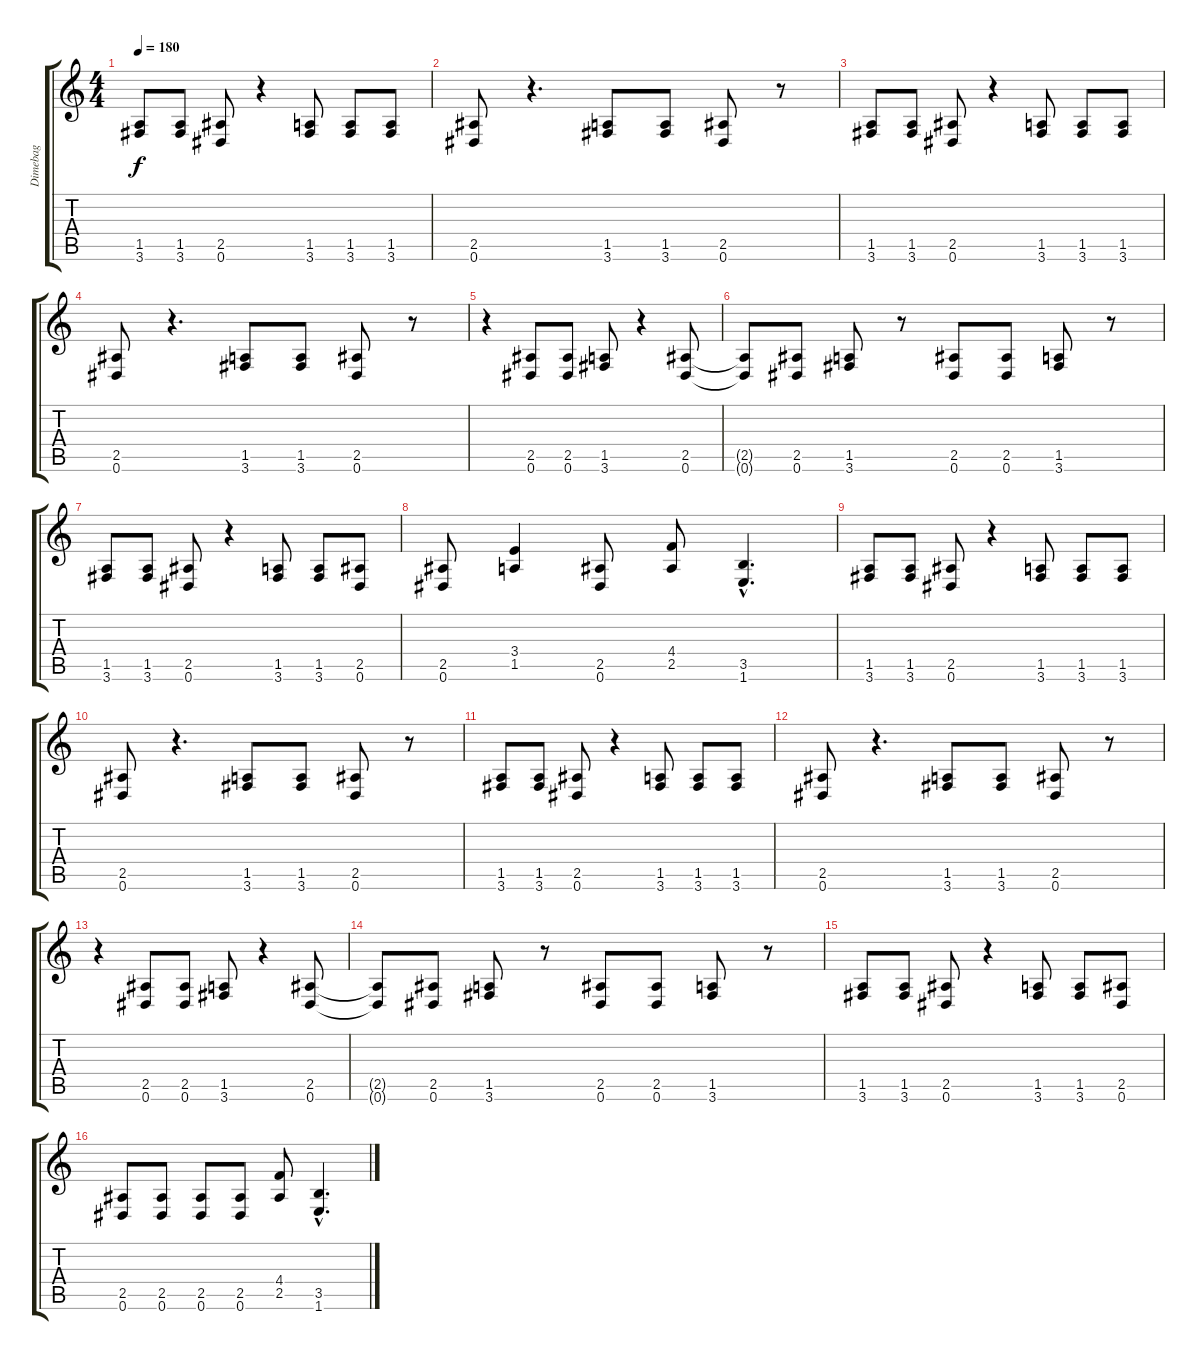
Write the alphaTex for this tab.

\track ("Dimebag" "Dimebag") {instrument distortionguitar}
\staff {score tabs}
\tuning (Eb4 Bb3 Gb3 Db3 Ab2 Eb2) {hide}
\ts (4 4)
\tempo 180
\clef g2
\ks c
(1.5 3.6).8{dy f} (1.5 3.6).8 (2.5 0.6).8 r.4 (1.5 3.6).8 (1.5 3.6).8 (1.5 3.6).8 |
(2.5 0.6).8 r.4{d} (1.5 3.6).8 (1.5 3.6).8 (2.5 0.6).8 r.8 |
(1.5 3.6).8 (1.5 3.6).8 (2.5 0.6).8 r.4 (1.5 3.6).8 (1.5 3.6).8 (1.5 3.6).8 |
(2.5 0.6).8 r.4{d} (1.5 3.6).8 (1.5 3.6).8 (2.5 0.6).8 r.8 |
r.4 (2.5 0.6).8 (2.5 0.6).8 (1.5 3.6).8 r.4 (2.5 0.6).8 |
(2.5{t} 0.6{t}).8 (2.5 0.6).8 (1.5 3.6).8 r.8 (2.5 0.6).8 (2.5 0.6).8 (1.5 3.6).8 r.8 |
(1.5 3.6).8 (1.5 3.6).8 (2.5 0.6).8 r.4 (1.5 3.6).8 (1.5 3.6).8 (2.5 0.6).8 |
(2.5 0.6).8 (3.4 1.5).4 (2.5 0.6).8 (4.4 2.5).8 (3.5{hac} 1.6{hac}).4{d} |
(1.5 3.6).8 (1.5 3.6).8 (2.5 0.6).8 r.4 (1.5 3.6).8 (1.5 3.6).8 (1.5 3.6).8 |
(2.5 0.6).8 r.4{d} (1.5 3.6).8 (1.5 3.6).8 (2.5 0.6).8 r.8 |
(1.5 3.6).8 (1.5 3.6).8 (2.5 0.6).8 r.4 (1.5 3.6).8 (1.5 3.6).8 (1.5 3.6).8 |
(2.5 0.6).8 r.4{d} (1.5 3.6).8 (1.5 3.6).8 (2.5 0.6).8 r.8 |
r.4 (2.5 0.6).8 (2.5 0.6).8 (1.5 3.6).8 r.4 (2.5 0.6).8 |
(2.5{t} 0.6{t}).8 (2.5 0.6).8 (1.5 3.6).8 r.8 (2.5 0.6).8 (2.5 0.6).8 (1.5 3.6).8 r.8 |
(1.5 3.6).8 (1.5 3.6).8 (2.5 0.6).8 r.4 (1.5 3.6).8 (1.5 3.6).8 (2.5 0.6).8 |
(2.5 0.6).8 (2.5 0.6).8 (2.5 0.6).8 (2.5 0.6).8 (4.4 2.5).8 (3.5{hac} 1.6{hac}).4{d}
